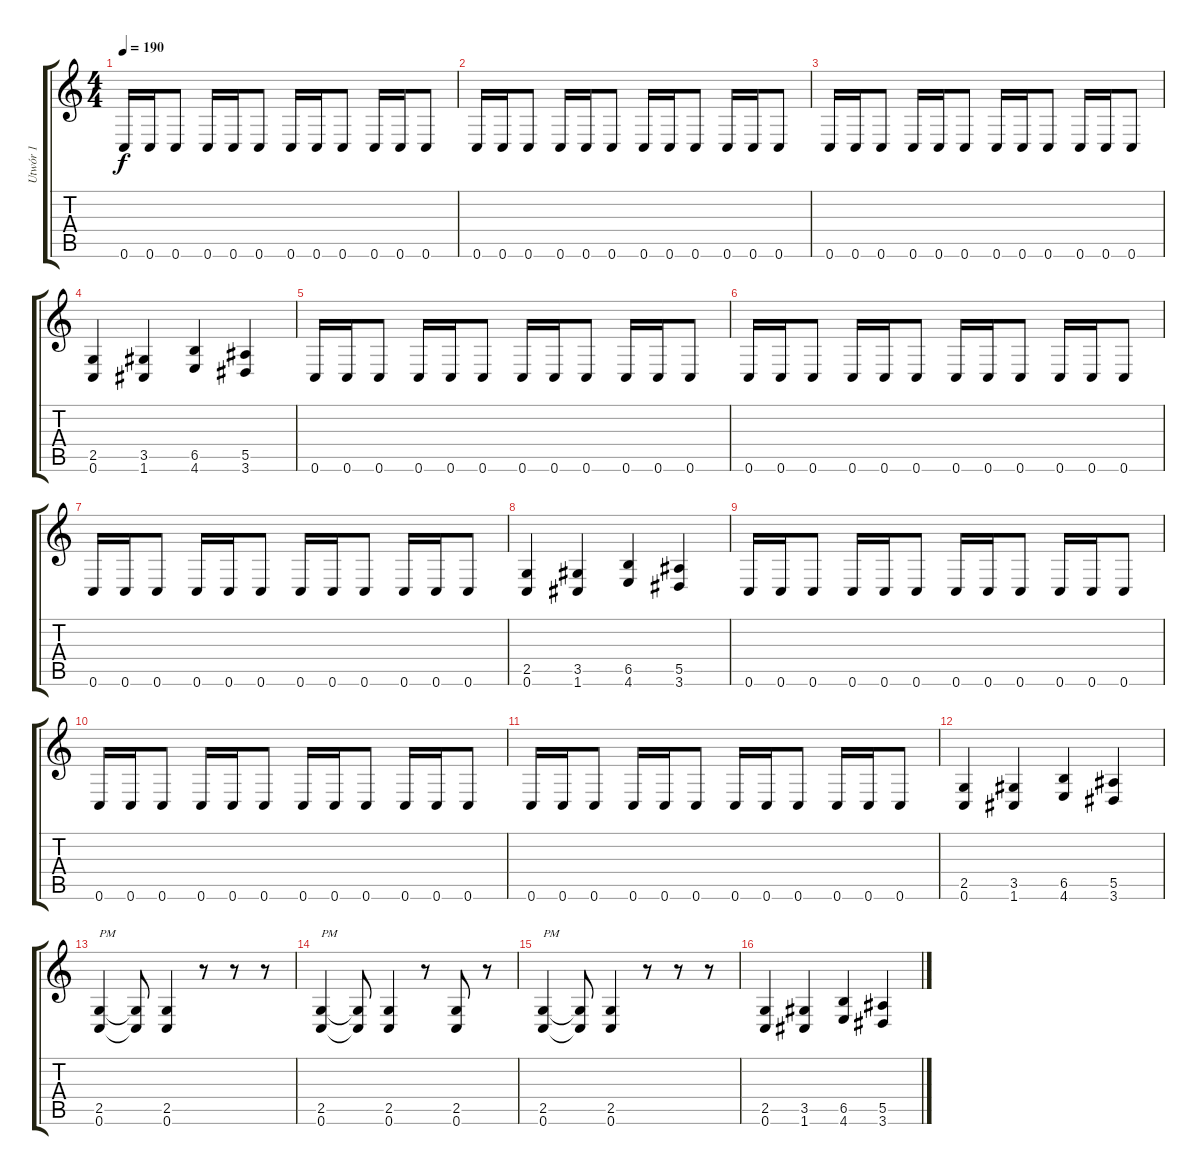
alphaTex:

\track ("Utwór 1" "Utwór 1") {instrument overdrivenguitar}
\staff {score tabs}
\tuning (C4 G3 Eb3 Bb2 F2 C2) {hide}
\ts (4 4)
\tempo 190
\clef g2
\ks c
0.6.16{dy f} 0.6.16 0.6.8 0.6.16 0.6.16 0.6.8 0.6.16 0.6.16 0.6.8 0.6.16 0.6.16 0.6.8 |
0.6.16 0.6.16 0.6.8 0.6.16 0.6.16 0.6.8 0.6.16 0.6.16 0.6.8 0.6.16 0.6.16 0.6.8 |
0.6.16 0.6.16 0.6.8 0.6.16 0.6.16 0.6.8 0.6.16 0.6.16 0.6.8 0.6.16 0.6.16 0.6.8 |
(2.5 0.6).4 (3.5 1.6).4 (6.5 4.6).4 (5.5 3.6).4 |
0.6.16 0.6.16 0.6.8 0.6.16 0.6.16 0.6.8 0.6.16 0.6.16 0.6.8 0.6.16 0.6.16 0.6.8 |
0.6.16 0.6.16 0.6.8 0.6.16 0.6.16 0.6.8 0.6.16 0.6.16 0.6.8 0.6.16 0.6.16 0.6.8 |
0.6.16 0.6.16 0.6.8 0.6.16 0.6.16 0.6.8 0.6.16 0.6.16 0.6.8 0.6.16 0.6.16 0.6.8 |
(2.5 0.6).4 (3.5 1.6).4 (6.5 4.6).4 (5.5 3.6).4 |
0.6.16 0.6.16 0.6.8 0.6.16 0.6.16 0.6.8 0.6.16 0.6.16 0.6.8 0.6.16 0.6.16 0.6.8 |
0.6.16 0.6.16 0.6.8 0.6.16 0.6.16 0.6.8 0.6.16 0.6.16 0.6.8 0.6.16 0.6.16 0.6.8 |
0.6.16 0.6.16 0.6.8 0.6.16 0.6.16 0.6.8 0.6.16 0.6.16 0.6.8 0.6.16 0.6.16 0.6.8 |
(2.5 0.6).4 (3.5 1.6).4 (6.5 4.6).4 (5.5 3.6).4 |
(2.5 0.6).4{txt "PM"} (2.5{t} 0.6{t}).8 (2.5 0.6).4 r.8 r.8 r.8 |
(2.5 0.6).4{txt "PM"} (2.5{t} 0.6{t}).8 (2.5 0.6).4 r.8 (2.5 0.6).8 r.8 |
(2.5 0.6).4{txt "PM"} (2.5{t} 0.6{t}).8 (2.5 0.6).4 r.8 r.8 r.8 |
(2.5 0.6).4 (3.5 1.6).4 (6.5 4.6).4 (5.5 3.6).4
